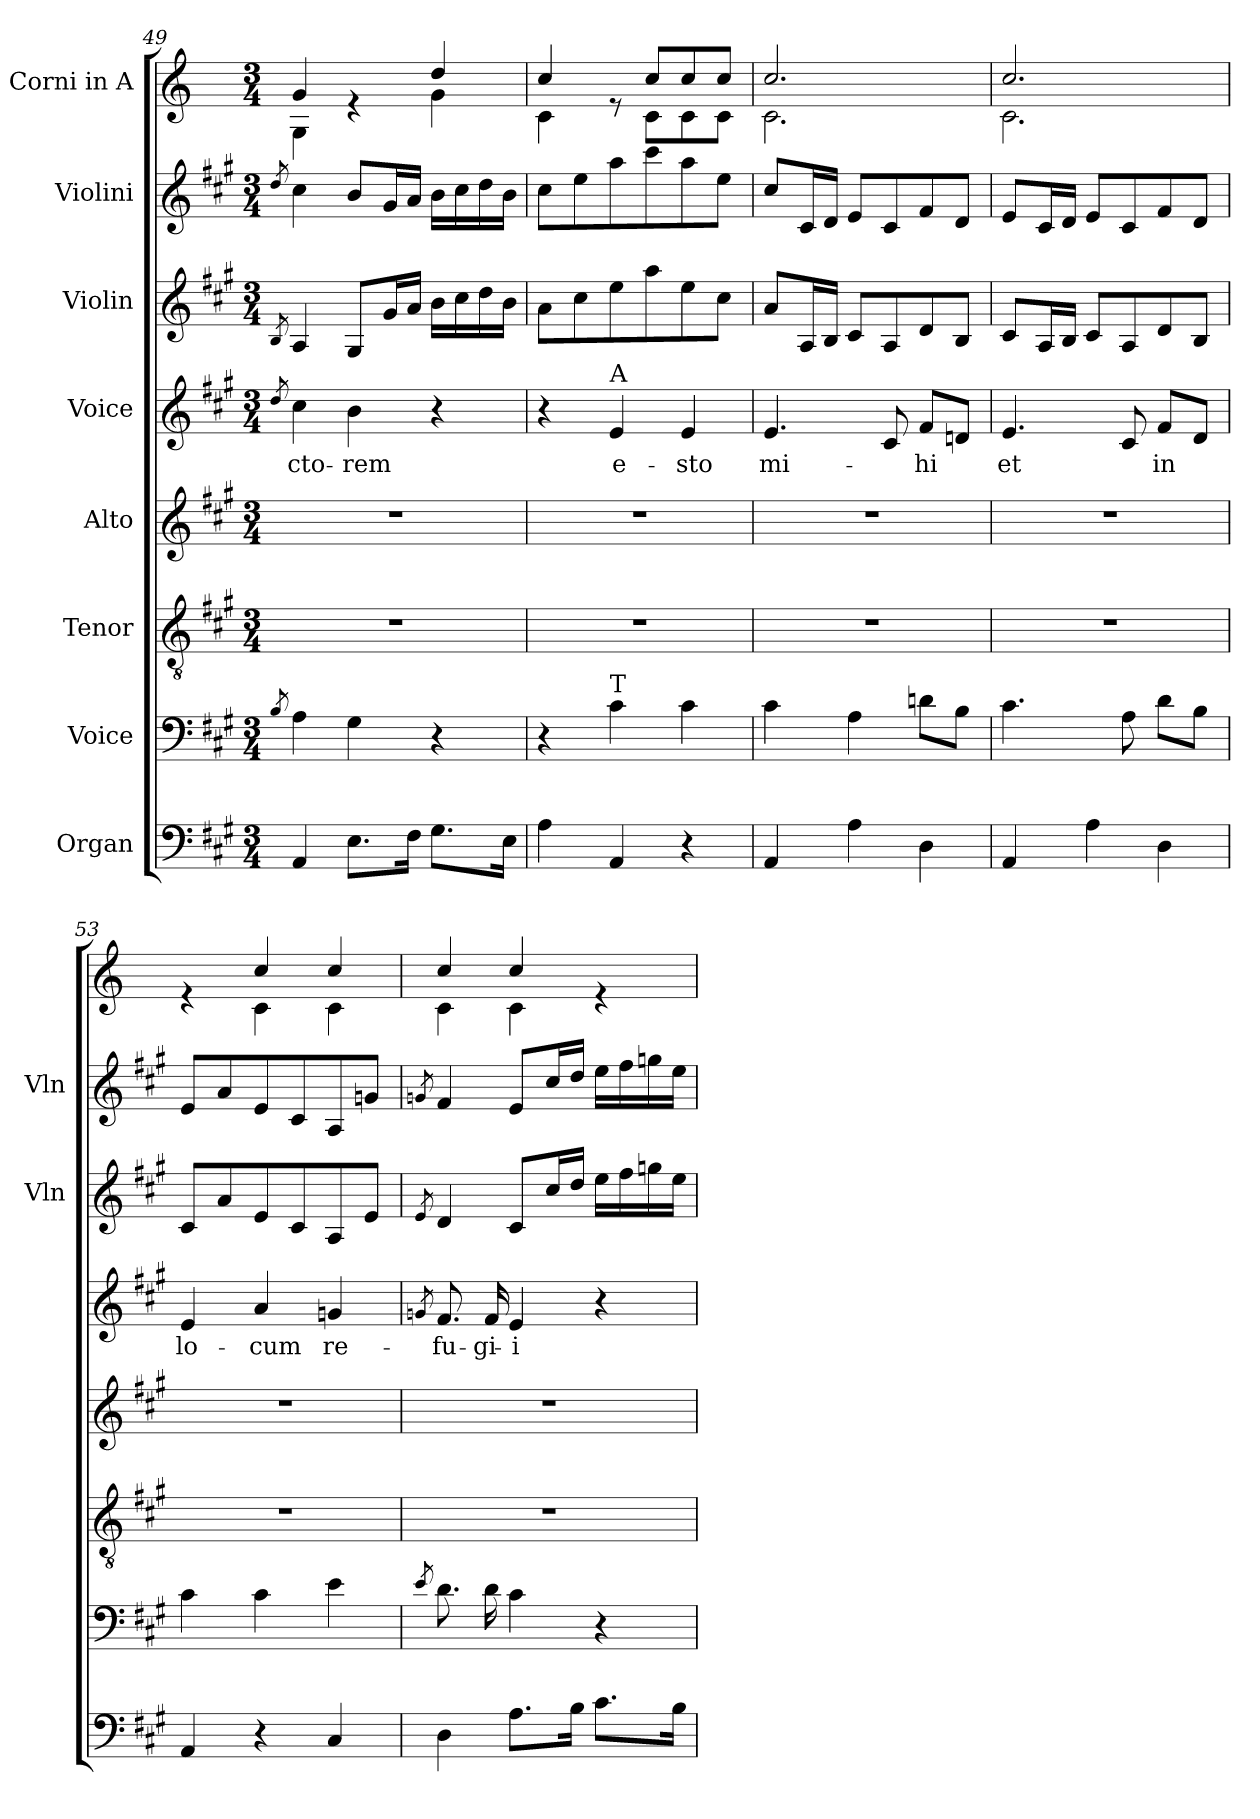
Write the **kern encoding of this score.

**kern	**kern	**kern	**kern	**kern	**text	**kern	**kern	**kern
*part8	*part7	*part6	*part5	*part4	*part4	*part3	*part2	*part1
*staff8	*staff7	*staff6	*staff5	*staff4	*staff4	*staff3	*staff2	*staff1
*I"Organ	*I"Voice	*I"Tenor	*I"Alto	*I"Voice	*	*I"Violin	*I"Violini	*I"Corni in A
*	*	*	*	*	*	*I'Vln	*I'Vln	*
*clefF4	*clefF4	*clefGv2	*clefG2	*clefG2	*	*clefG2	*clefG2	*clefG2
*	*	*	*	*	*	*	*	*ITrd2c3
*k[f#c#g#]	*k[f#c#g#]	*k[f#c#g#]	*k[f#c#g#]	*k[f#c#g#]	*	*k[f#c#g#]	*k[f#c#g#]	*k[f#c#g#]
*M3/4	*M3/4	*M3/4	*M3/4	*M3/4	*	*M3/4	*M3/4	*M3/4
=49	=49	=49	=49	=49	=49	=49	=49	=49
.	8qB/	.	.	8qdd/	.	8qB/	8qdd/	.
!	!	!	!	!	!LO:LY:b	!	!	!
*	*	*	*	*	*	*	*	*^
4AA/	4A\	2.r	2.r	4cc#\	-cto-	4A/	4cc#\	4e/	4E\
!	!	!	!	!	!LO:LY:b	!	!	!	!
8.E\L	4G#\	.	.	4b\	-rem	8G#/L	8b/L	4re	4ryy
.	.	.	.	.	.	16g#/L	16g#/L	.	.
16F#\Jk	.	.	.	.	.	16a/JJ	16a/JJ	.	.
8.G#\L	4r	.	.	4r	.	16b\LL	16b\LL	4b/	4e\
.	.	.	.	.	.	16cc#\	16cc#\	.	.
.	.	.	.	.	.	16dd\	16dd\	.	.
16E\Jk	.	.	.	.	.	16b\JJ	16b\JJ	.	.
=50	=50	=50	=50	=50	=50	=50	=50	=50	=50
4A\	4r	2.r	2.r	4r	.	8a\L	8cc#\L	4a/	4A\
.	.	.	.	.	.	8cc#\	8ee\	.	.
!	!	!	!	!LO:TX:a:t=A	!	!	!	!	!
!	!LO:TX:a:t=T	!	!	!	!	!	!	!	!
!	!	!	!	!	!LO:LY:b	!	!	!	!
4AA/	4c#\	.	.	4e/	e-	8ee\	8aa\	8re	8ryy
.	.	.	.	.	.	8aa\	8ccc#\	8a/L	8A\L
!	!	!	!	!	!LO:LY:b	!	!	!	!
4r	4c#\	.	.	4e/	-sto	8ee\	8aa\	8a/	8A\
.	.	.	.	.	.	8cc#\J	8ee\J	8a/J	8A\J
=51	=51	=51	=51	=51	=51	=51	=51	=51	=51
!	!	!	!	!	!LO:LY:b	!	!	!	!
4AA/	4c#\	2.r	2.r	4.e/	mi-	8a/L	8cc#/L	2.a/	2.A\
.	.	.	.	.	.	16A/L	16c#/L	.	.
.	.	.	.	.	.	16B/JJ	16d/JJ	.	.
4A\	4A\	.	.	.	.	8c#/L	8e/L	.	.
.	.	.	.	8c#/	.	8A/	8c#/	.	.
!	!	!	!	!	!LO:LY:b	!	!	!	!
4D\	8dn\L	.	.	8f#/L	-hi	8d/	8f#/	.	.
.	8B\J	.	.	8dn/J	.	8B/J	8d/J	.	.
=52	=52	=52	=52	=52	=52	=52	=52	=52	=52
!	!	!	!	!	!LO:LY:b	!	!	!	!
4AA/	4.c#\	2.r	2.r	4.e/	et	8c#/L	8e/L	2.a/	2.A\
.	.	.	.	.	.	16A/L	16c#/L	.	.
.	.	.	.	.	.	16B/JJ	16d/JJ	.	.
4A\	.	.	.	.	.	8c#/L	8e/L	.	.
.	8A\	.	.	8c#/	.	8A/	8c#/	.	.
!	!	!	!	!	!LO:LY:b	!	!	!	!
4D\	8d\L	.	.	8f#/L	in	8d/	8f#/	.	.
.	8B\J	.	.	8d/J	.	8B/J	8d/J	.	.
=53	=53	=53	=53	=53	=53	=53	=53	=53	=53
!	!	!	!	!	!LO:LY:b	!	!	!	!
4AA/	4c#\	2.r	2.r	4e/	lo-	8c#/L	8e/L	4re	4ryy
.	.	.	.	.	.	8a/	8a/	.	.
!	!	!	!	!	!LO:LY:b	!	!	!	!
4r	4c#\	.	.	4a/	-cum	8e/	8e/	4a/	4A\
.	.	.	.	.	.	8c#/	8c#/	.	.
!	!	!	!	!	!LO:LY:b	!	!	!	!
4C#/	4e\	.	.	4gn/	re-	8A/	8A/	4a/	4A\
.	.	.	.	.	.	8e/J	8gn/J	.	.
!!LO:PB:g=z	!!
=54	=54	=54	=54	=54	=54	=54	=54	=54	=54
.	8qe/	.	.	8qgn/	.	8qe/	8qgn/	.	.
!	!	!	!	!	!LO:LY:b	!	!	!	!
4D\	8.d\	2.r	2.r	8.f#/	-fu-	4d/	4f#/	4a/	4A\
!	!	!	!	!	!LO:LY:b	!	!	!	!
.	16d\	.	.	16f#/	-gi-	.	.	.	.
!	!	!	!	!	!LO:LY:b	!	!	!	!
8.A\L	4c#\	.	.	4e/	-i	8c#/L	8e/L	4a/	4A\
.	.	.	.	.	.	16cc#/L	16cc#/L	.	.
16B\Jk	.	.	.	.	.	16dd/JJ	16dd/JJ	.	.
8.c#\L	4r	.	.	4r	.	16ee\LL	16ee\LL	4re	4ryy
.	.	.	.	.	.	16ff#\	16ff#\	.	.
.	.	.	.	.	.	16ggn\	16ggn\	.	.
16B\Jk	.	.	.	.	.	16ee\JJ	16ee\JJ	.	.
*	*	*	*	*	*	*	*	*v	*v
=	=	=	=	=	=	=	=	=
*-	*-	*-	*-	*-	*-	*-	*-	*-
